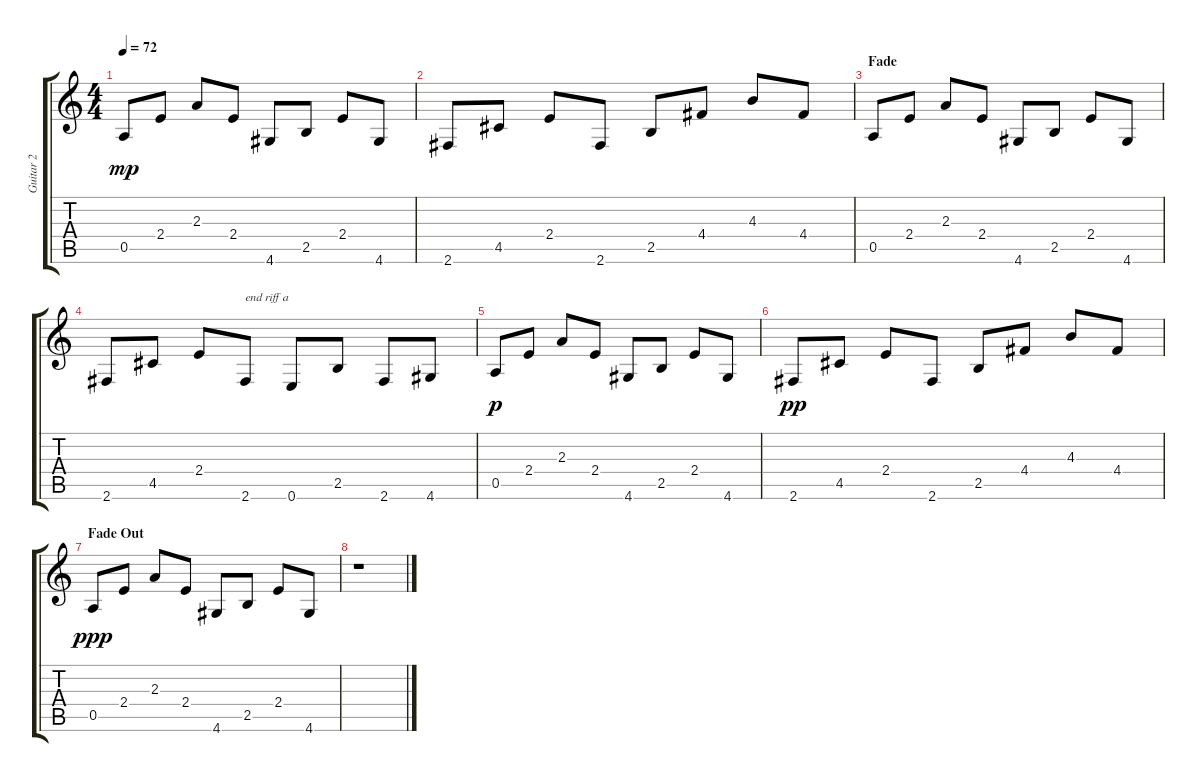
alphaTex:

\track ("Guitar 2" "Guitar 2") {instrument electricguitarclean}
\staff {score tabs}
\tuning (E4 B3 G3 D3 A2 E2) {hide}
\ts (4 4)
\tempo 72
\clef g2
\ks c
0.5.8{dy mp} 2.4.8 2.3.8 2.4.8 4.6.8 2.5.8 2.4.8 4.6.8 |
2.6.8 4.5.8 2.4.8 2.6.8 2.5.8 4.4.8 4.3.8 4.4.8 |
\section ("" "Fade")
0.5.8 2.4.8 2.3.8 2.4.8 4.6.8 2.5.8 2.4.8 4.6.8 |
2.6.8 4.5.8 2.4.8 2.6.8{txt "end riff a"} 0.6.8 2.5.8 2.6.8 4.6.8 |
0.5.8{dy p} 2.4.8 2.3.8 2.4.8 4.6.8 2.5.8 2.4.8 4.6.8 |
2.6.8{dy pp} 4.5.8 2.4.8 2.6.8 2.5.8 4.4.8 4.3.8 4.4.8 |
\section ("" "Fade Out")
0.5.8{dy ppp} 2.4.8 2.3.8 2.4.8 4.6.8 2.5.8 2.4.8 4.6.8 |
r.1
